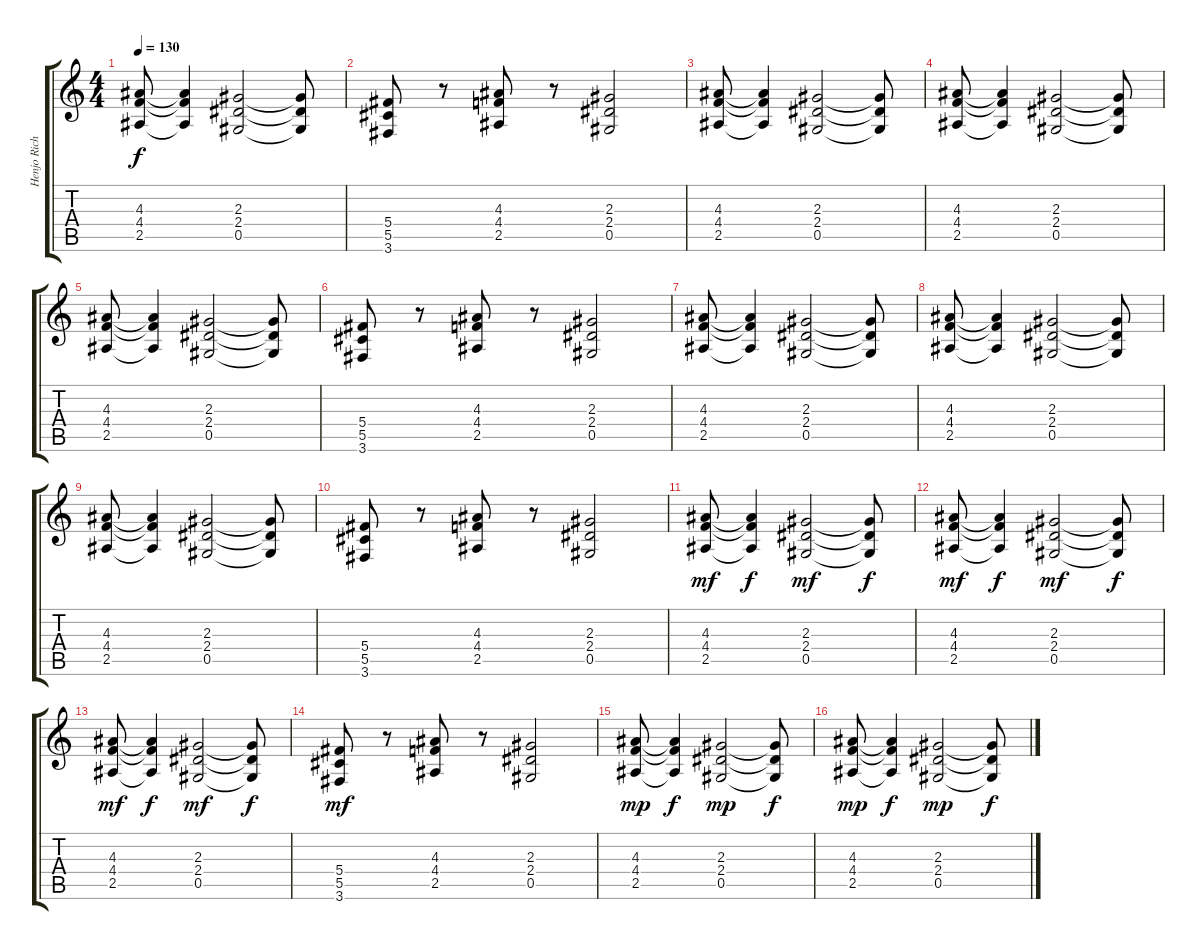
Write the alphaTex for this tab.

\track ("Henjo Richter (guitar 2)" "Henjo Rich") {instrument distortionguitar}
\staff {score tabs}
\tuning (Eb4 Bb3 Gb3 Db3 Ab2 Eb2) {hide}
\ts (4 4)
\tempo 130
\clef g2
\ks c
(4.3 4.4 2.5).8{dy f} (4.3{t} 4.4{t} 2.5{t}).4 (2.3 2.4 0.5).2 (2.3{t} 2.4{t} 0.5{t}).8 |
(5.4 5.5 3.6).8 r.8 (4.3 4.4 2.5).8 r.8 (2.3 2.4 0.5).2 |
(4.3 4.4 2.5).8 (4.3{t} 4.4{t} 2.5{t}).4 (2.3 2.4 0.5).2 (2.3{t} 2.4{t} 0.5{t}).8 |
(4.3 4.4 2.5).8 (4.3{t} 4.4{t} 2.5{t}).4 (2.3 2.4 0.5).2 (2.3{t} 2.4{t} 0.5{t}).8 |
(4.3 4.4 2.5).8 (4.3{t} 4.4{t} 2.5{t}).4 (2.3 2.4 0.5).2 (2.3{t} 2.4{t} 0.5{t}).8 |
(5.4 5.5 3.6).8 r.8 (4.3 4.4 2.5).8 r.8 (2.3 2.4 0.5).2 |
(4.3 4.4 2.5).8 (4.3{t} 4.4{t} 2.5{t}).4 (2.3 2.4 0.5).2 (2.3{t} 2.4{t} 0.5{t}).8 |
(4.3 4.4 2.5).8 (4.3{t} 4.4{t} 2.5{t}).4 (2.3 2.4 0.5).2 (2.3{t} 2.4{t} 0.5{t}).8 |
(4.3 4.4 2.5).8 (4.3{t} 4.4{t} 2.5{t}).4 (2.3 2.4 0.5).2 (2.3{t} 2.4{t} 0.5{t}).8 |
(5.4 5.5 3.6).8 r.8 (4.3 4.4 2.5).8 r.8 (2.3 2.4 0.5).2 |
(4.3 4.4 2.5).8{dy mf} (4.3{t} 4.4{t} 2.5{t}).4{dy f} (2.3 2.4 0.5).2{dy mf} (2.3{t} 2.4{t} 0.5{t}).8{dy f} |
(4.3 4.4 2.5).8{dy mf} (4.3{t} 4.4{t} 2.5{t}).4{dy f} (2.3 2.4 0.5).2{dy mf} (2.3{t} 2.4{t} 0.5{t}).8{dy f} |
(4.3 4.4 2.5).8{dy mf} (4.3{t} 4.4{t} 2.5{t}).4{dy f} (2.3 2.4 0.5).2{dy mf} (2.3{t} 2.4{t} 0.5{t}).8{dy f} |
(5.4 5.5 3.6).8{dy mf} r.8 (4.3 4.4 2.5).8 r.8 (2.3 2.4 0.5).2 |
(4.3 4.4 2.5).8{dy mp} (4.3{t} 4.4{t} 2.5{t}).4{dy f} (2.3 2.4 0.5).2{dy mp} (2.3{t} 2.4{t} 0.5{t}).8{dy f} |
(4.3 4.4 2.5).8{dy mp} (4.3{t} 4.4{t} 2.5{t}).4{dy f} (2.3 2.4 0.5).2{dy mp} (2.3{t} 2.4{t} 0.5{t}).8{dy f}
